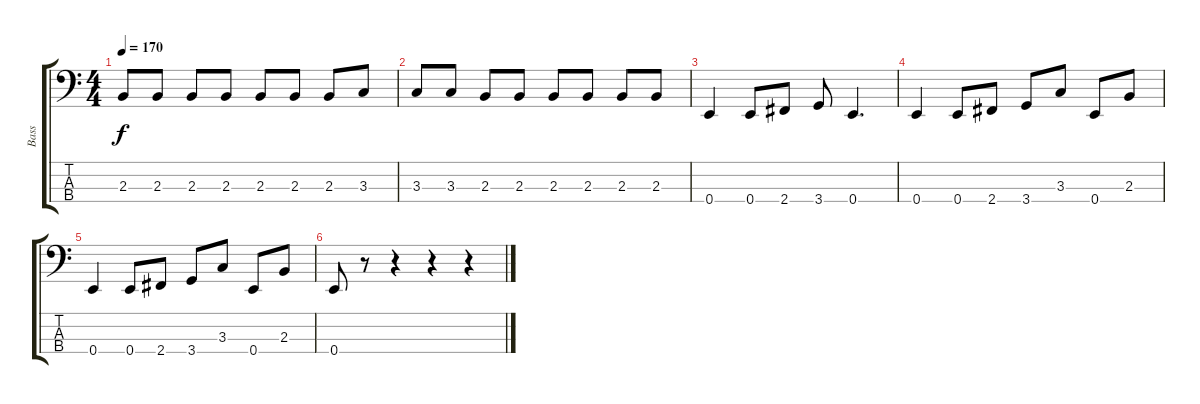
\track ("Bass" "Bass") {instrument electricbassfinger}
\staff {score tabs}
\tuning (G2 D2 A1 E1) {hide}
\ts (4 4)
\tempo 170
\clef f4
\ks c
2.3.8{dy f} 2.3.8 2.3.8 2.3.8 2.3.8 2.3.8 2.3.8 3.3.8 |
3.3.8 3.3.8 2.3.8 2.3.8 2.3.8 2.3.8 2.3.8 2.3.8 |
0.4.4 0.4.8 2.4.8 3.4.8 0.4.4{d} |
0.4.4 0.4.8 2.4.8 3.4.8 3.3.8 0.4.8 2.3.8 |
0.4.4 0.4.8 2.4.8 3.4.8 3.3.8 0.4.8 2.3.8 |
0.4.8 r.8 r.4 r.4 r.4
